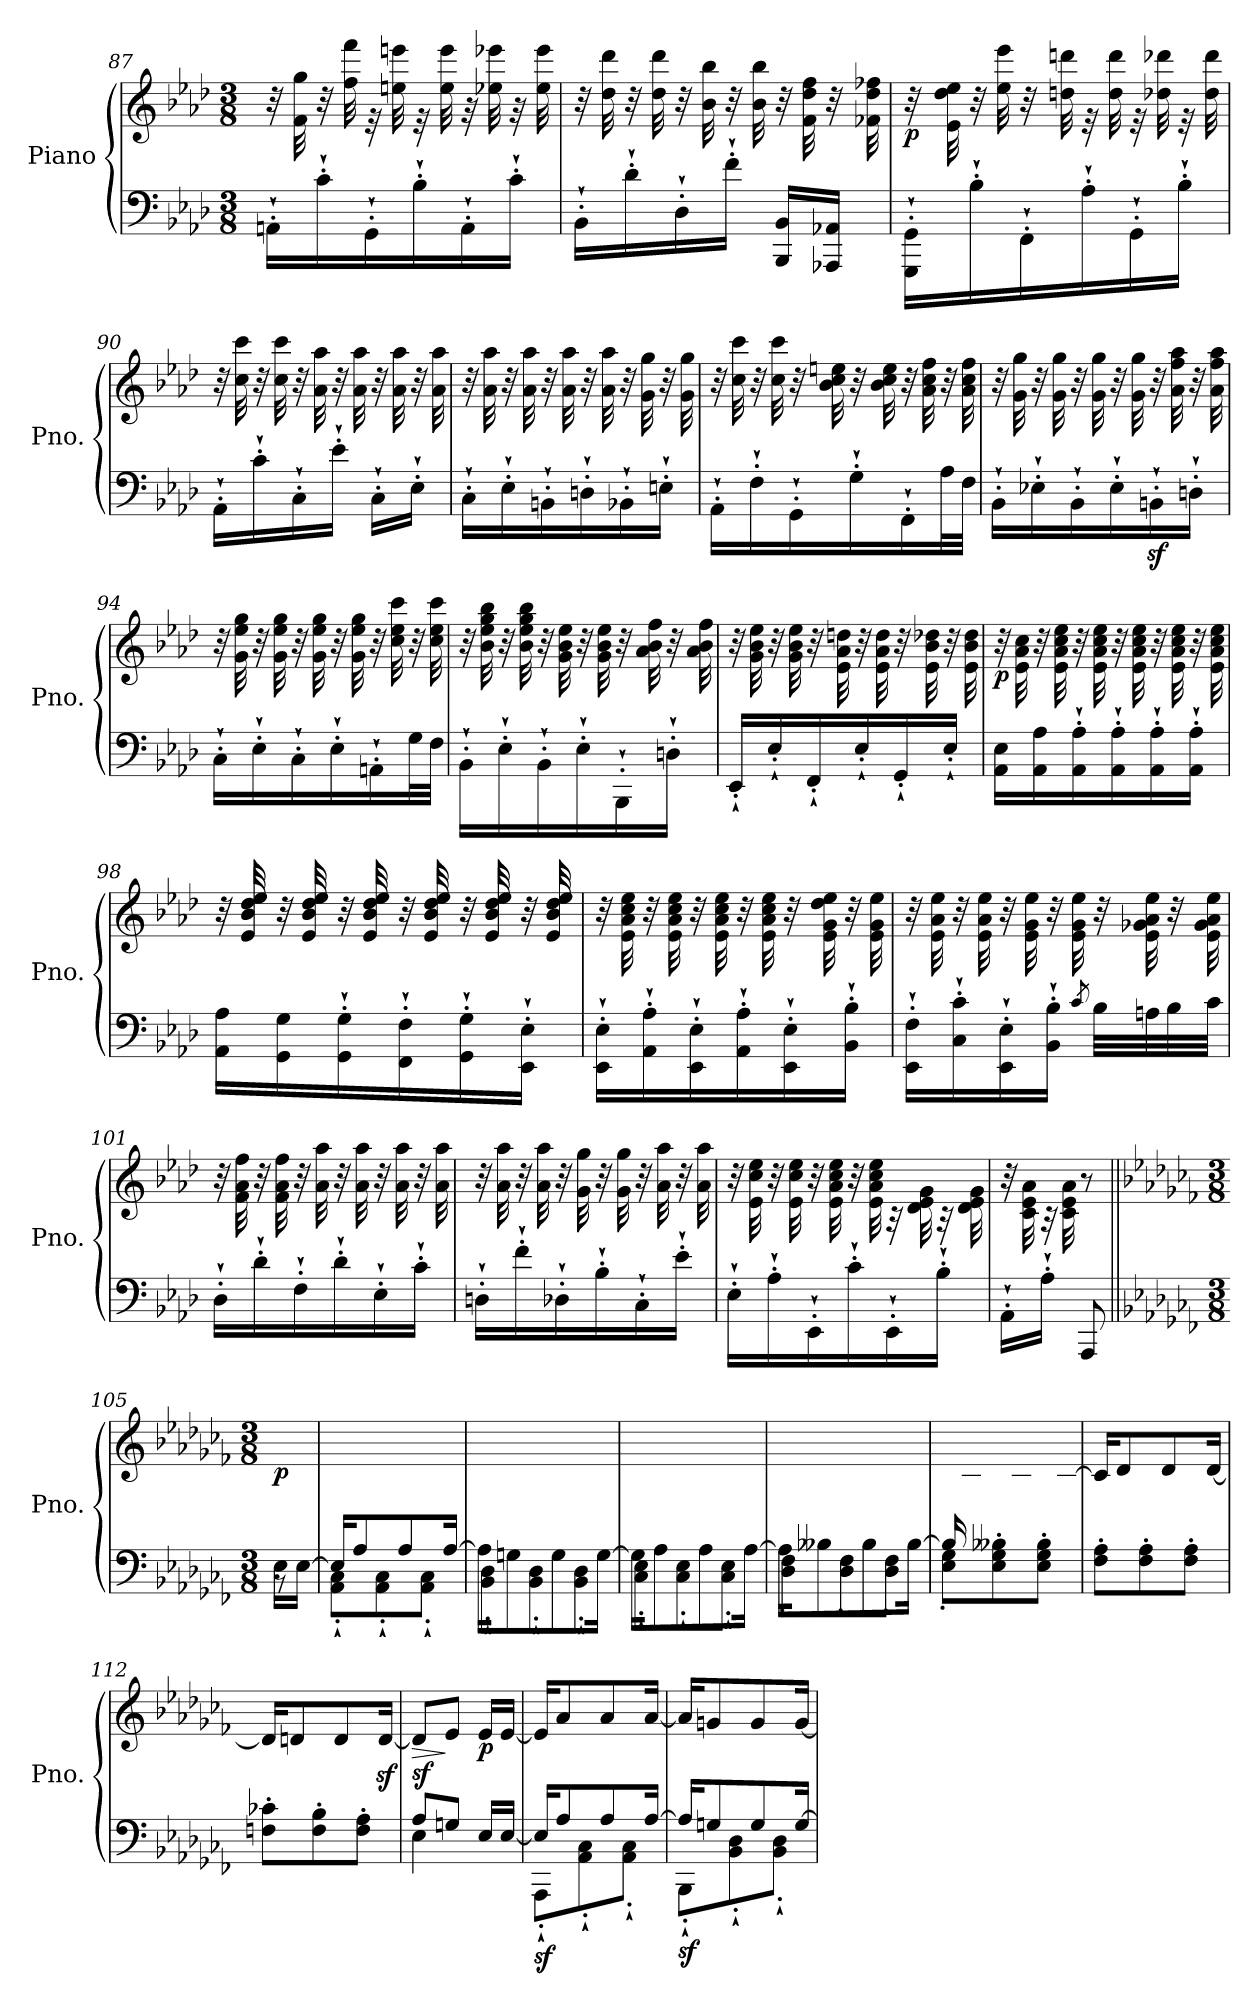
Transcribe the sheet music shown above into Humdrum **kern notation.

**kern	**kern	**dynam
*part1	*part1	*part1
*staff2	*staff1	*staff1/2
*I"Piano	*	*
*I'Pno.	*	*
!!LO:LB:g=z
*clefF4	*clefG2	*
*k[b-e-a-d-]	*k[b-e-a-d-]	*
*M3/8	*M3/8	*
=87	=87	=87
*	*^	*
16AAn'`\LL	32r	32ryy	.
.	32ryy	32f\ 32gg\	.
16c'`\	32r	32ryy	.
.	32ryy	32ff\ 32fff\	.
16GG'`\	32re	32ryy	.
.	32ryy	32een\ 32eeen\	.
16B-'`\	32re	32ryy	.
.	32ryy	32ee\ 32eee\	.
16AA'`\	32rg	32ryy	.
.	32ryy	32ee-X\ 32eee-X\	.
16c'`\JJ	32rg	32ryy	.
.	32ryy	32ee-\ 32eee-\	.
=88	=88	=88	=88
16BB-'`\LL	32r	32ryy	.
.	32ryy	32dd-\ 32ddd-\	.
16d-'`\	32r	32ryy	.
.	32ryy	32dd-\ 32ddd-\	.
16D-'`\	32r	32ryy	.
.	32ryy	32b-\ 32bb-\	.
16f'`\JJ	32r	32ryy	.
.	32ryy	32b-\ 32bb-\	.
16BBB-/ 16BB-/LL	32r	32ryy	.
!	!	!	!LO:DY:b
.	32ryy	32f\ 32dd-\ 32ff\	other-dynamics
16AAA-X/ 16AA-X/JJ	32r	32ryy	.
.	32ryy	32f-X\ 32dd-\ 32ff-X\	.
!!LO:LB:g=z	!!
=89	=89	=89	=89
!	!	!	!LO:DY:b
16GGG\'` 16GG\'`LL	32r	32ryy	p
.	32ryy	32e-\ 32dd-\ 32ee-\	.
16B-'`\	32r	32ryy	.
.	32ryy	32ee-\ 32eee-\	.
16FF'`\	32r	32ryy	.
.	32ryy	32ddn\ 32dddn\	.
16A-'`\	32re	32ryy	.
.	32ryy	32dd\ 32ddd\	.
16GG'`\	32re	32ryy	.
.	32ryy	32dd-X\ 32ddd-X\	.
16B-'`\JJ	32re	32ryy	.
.	32ryy	32dd-\ 32ddd-\	.
=90	=90	=90	=90
16AA-'`\LL	32r	32ryy	.
.	32ryy	32cc\ 32ccc\	.
16c'`\	32r	32ryy	.
.	32ryy	32cc\ 32ccc\	.
16C'`\	32r	32ryy	.
.	32ryy	32a-\ 32aa-\	.
16e-'`\JJ	32r	32ryy	.
.	32ryy	32a-\ 32aa-\	.
!	!	!	!LO:DY:b
16C'`\LL	32r	32ryy	other-dynamics
.	32ryy	32a-\ 32aa-\	.
16E-'`\JJ	32r	32ryy	.
.	32ryy	32a-\ 32aa-\	.
=91	=91	=91	=91
16C'`\LL	32r	32ryy	.
.	32ryy	32a-\ 32aa-\	.
16E-'`\	32r	32ryy	.
.	32ryy	32a-\ 32aa-\	.
16BBn'`\	32r	32ryy	.
.	32ryy	32a-\ 32aa-\	.
16Dn'`\	32r	32ryy	.
.	32ryy	32a-\ 32aa-\	.
16BB-X'`\	32r	32ryy	.
.	32ryy	32g\ 32gg\	.
16En'`\JJ	32r	32ryy	.
.	32ryy	32g\ 32gg\	.
!!LO:LB:g=z	!!
=92	=92	=92	=92
16AA-'`\LL	32r	32ryy	.
.	32ryy	32cc\ 32ccc\	.
16F'`\	32r	32ryy	.
.	32ryy	32cc\ 32ccc\	.
16GG'`\	32r	32ryy	.
.	32ryy	32b-\ 32cc\ 32een\	.
16G'`\	32r	32ryy	.
.	32ryy	32b-\ 32cc\ 32ee\	.
16FF'`\	32r	32ryy	.
.	32ryy	32a-\ 32cc\ 32ff\	.
32A-\L	32r	32ryy	.
32F\JJJ	32ryy	32a-\ 32cc\ 32ff\	.
=93	=93	=93	=93
16BB-'`\LL	32r	32ryy	.
.	32ryy	32g\ 32gg\	.
16E-X'`\	32r	32ryy	.
.	32ryy	32g\ 32gg\	.
16BB-'`\	32r	32ryy	.
.	32ryy	32g\ 32gg\	.
16E-'`\	32r	32ryy	.
.	32ryy	32g\ 32gg\	.
16BBnz<'`\	32r	32ryy	.
.	32ryy	32a-\ 32ff\ 32aa-\	.
16Dn'`\JJ	32r	32ryy	.
.	32ryy	32a-\ 32ff\ 32aa-\	.
=94	=94	=94	=94
16C'`\LL	32r	32ryy	.
.	32ryy	32g\ 32ee-\ 32gg\	.
16E-'`\	32r	32ryy	.
.	32ryy	32g\ 32ee-\ 32gg\	.
16C'`\	32r	32ryy	.
.	32ryy	32g\ 32ee-\ 32gg\	.
16E-'`\	32r	32ryy	.
.	32ryy	32g\ 32ee-\ 32gg\	.
16AAn'`\	32r	32ryy	.
!	!	!	!LO:DY:b
.	32ryy	32cc\ 32ee-\ 32ccc\	other-dynamics
32G\L	32r	32ryy	.
32F\JJJ	32ryy	32cc\ 32ee-\ 32ccc\	.
!!LO:PB:g=z	!!
=95	=95	=95	=95
16BB-'`\LL	32r	32ryy	.
.	32ryy	32b-\ 32ee-\ 32gg\ 32bb-\	.
16E-'`\	32r	32ryy	.
.	32ryy	32b-\ 32ee-\ 32gg\ 32bb-\	.
16BB-'`\	32r	32ryy	.
.	32ryy	32g\ 32b-\ 32ee-\	.
16E-'`\	32r	32ryy	.
.	32ryy	32g\ 32b-\ 32ee-\	.
16BBB-'`\	32r	32ryy	.
.	32ryy	32a-\ 32b-\ 32ff\	.
16Dn'`\JJ	32r	32ryy	.
.	32ryy	32a-\ 32b-\ 32ff\	.
=96	=96	=96	=96
16EE-'`/LL	32r	32ryy	.
.	32ryy	32g\ 32b-\ 32ee-\	.
16E-'`/	32r	32ryy	.
.	32ryy	32g\ 32b-\ 32ee-\	.
16FF'`/	32r	32ryy	.
.	32ryy	32e-\ 32a-\ 32ddn\	.
16E-'`/	32r	32ryy	.
.	32ryy	32e-\ 32a-\ 32dd\	.
16GG'`/	32r	32ryy	.
.	32ryy	32e-\ 32b-\ 32dd-X\	.
16E-'`/JJ	32r	32ryy	.
.	32ryy	32e-\ 32b-\ 32dd-\	.
!!LO:LB:g=z	!!
=97	=97	=97	=97
!	!	!	!LO:DY:b
16AA-\ 16E-\LL	32r	32ryy	p
.	32ryy	32e-\ 32a-\ 32cc\	.
16AA-\ 16A-\	32r	32ryy	.
.	32ryy	32e-\ 32a-\ 32cc\ 32ee-\	.
16AA-\'` 16A-\'`	32r	32ryy	.
.	32ryy	32e-\ 32a-\ 32cc\ 32ee-\	.
16AA-\'` 16A-\'`	32r	32ryy	.
.	32ryy	32e-\ 32a-\ 32cc\ 32ee-\	.
16AA-\'` 16A-\'`	32r	32ryy	.
.	32ryy	32e-\ 32a-\ 32cc\ 32ee-\	.
16AA-\'` 16A-\'`JJ	32r	32ryy	.
.	32ryy	32e-\ 32a-\ 32cc\ 32ee-\	.
=98	=98	=98	=98
16AA-\ 16A-\LL	32r	32ryy	.
.	32ryy	32e-/ 32b-/ 32dd-/ 32ee-/	.
16GG\ 16G\	32r	32ryy	.
.	32ryy	32e-/ 32b-/ 32dd-/ 32ee-/	.
16GG\'` 16G\'`	32r	32ryy	.
.	32ryy	32e-/ 32b-/ 32dd-/ 32ee-/	.
16FF\'` 16F\'`	32r	32ryy	.
.	32ryy	32e-/ 32b-/ 32dd-/ 32ee-/	.
16GG\'` 16G\'`	32r	32ryy	.
.	32ryy	32e-/ 32b-/ 32dd-/ 32ee-/	.
16EE-\'` 16E-\'`JJ	32r	32ryy	.
.	32ryy	32e-/ 32b-/ 32dd-/ 32ee-/	.
!!LO:LB:g=z	!!
=99	=99	=99	=99
16EE-\'` 16E-\'`LL	32r	32ryy	.
.	32ryy	32e-\ 32a-\ 32cc\ 32ee-\	.
16AA-\'` 16A-\'`	32r	32ryy	.
.	32ryy	32e-\ 32a-\ 32cc\ 32ee-\	.
16EE-\'` 16E-\'`	32r	32ryy	.
.	32ryy	32e-\ 32a-\ 32cc\ 32ee-\	.
16AA-\'` 16A-\'`	32r	32ryy	.
.	32ryy	32e-\ 32a-\ 32cc\ 32ee-\	.
16EE-\'` 16E-\'`	32r	32ryy	.
.	32ryy	32e-\ 32g\ 32dd-\ 32ee-\	.
16BB-\'` 16B-\'`JJ	32r	32ryy	.
.	32ryy	32e-\ 32g\ 32ee-\	.
=100	=100	=100	=100
16EE-\'` 16F\'`LL	32r	32ryy	.
.	32ryy	32e-\ 32a-\ 32ee-\	.
16C\'` 16c\'`	32r	32ryy	.
.	32ryy	32e-\ 32a-\ 32ee-\	.
16EE-\'` 16E-\'`	32r	32ryy	.
.	32ryy	32e-\ 32g\ 32ee-\	.
16BB-\'` 16B-\'`JJ	32r	32ryy	.
.	32ryy	32e-\ 32g\ 32ee-\	.
8qc/	.	.	.
32B-\LLL	32r	32ryy	.
32An\	32ryy	32e-\ 32g-X\ 32a-\ 32ee-\	.
32B-\	32r	32ryy	.
32c\JJJ	32ryy	32e-\ 32g-\ 32a-\ 32ee-\	.
!!LO:LB:g=z	!!
=101	=101	=101	=101
16D-'`\LL	32r	32ryy	.
.	32ryy	32f\ 32a-\ 32ff\	.
16d-'`\	32r	32ryy	.
.	32ryy	32f\ 32a-\ 32ff\	.
16F'`\	32r	32ryy	.
.	32ryy	32a-\ 32aa-\	.
16d-'`\	32r	32ryy	.
.	32ryy	32a-\ 32aa-\	.
16E-'`\	32r	32ryy	.
.	32ryy	32a-\ 32aa-\	.
16c'`\JJ	32r	32ryy	.
.	32ryy	32a-\ 32aa-\	.
!!LO:LB:g=z	!!
=102	=102	=102	=102
16Dn'`\LL	32r	32ryy	.
.	32ryy	32a-\ 32aa-\	.
16f'`\	32r	32ryy	.
.	32ryy	32a-\ 32aa-\	.
16D-X'`\	32r	32ryy	.
.	32ryy	32g\ 32gg\	.
16B-'`\	32r	32ryy	.
.	32ryy	32g\ 32gg\	.
16C'`\	32r	32ryy	.
.	32ryy	32a-\ 32aa-\	.
16e-'`\JJ	32r	32ryy	.
.	32ryy	32a-\ 32aa-\	.
=103	=103	=103	=103
16E-'`\LL	32r	32ryy	.
!	!	!	!LO:DY:b
.	32ryy	32e-\ 32cc\ 32ee-\	other-dynamics
16A-'`\	32r	32ryy	.
.	32ryy	32e-\ 32cc\ 32ee-\	.
16EE-'`\	32r	32ryy	.
.	32ryy	32e-\ 32a-\ 32cc\ 32ee-\	.
16c'`\	32r	32ryy	.
.	32ryy	32e-\ 32a-\ 32cc\ 32ee-\	.
16EE-'`\	32rA	32ryy	.
.	32ryy	32d-\ 32e-\ 32g\	.
16B-'`\JJ	32rA	32ryy	.
.	32ryy	32d-\ 32e-\ 32g\	.
=104	=104	=104	=104
16AA-'`\LL	32r	32ryy	.
.	32ryy	32c\ 32e-\ 32a-\	.
16A-'`\JJ	32rA	32ryy	.
.	32ryy	32c\ 32e-\ 32a-\	.
8AAA-/	8r	8ryy	.
*	*v	*v	*
!!LO:LB:g=z
=105||	=105||	=105||
*k[b-e-a-d-g-c-f-]	*k[b-e-a-d-g-c-f-]	*
*M3/8	*M3/8	*
*^	*^	*
!	!	!LO:TX:a:B:t=Var. III.	!	!
!	!	!	!	!LO:DY:b
*	*	*v	*v	*
16E-\LL	8rBB	8ryy	p
[16E-\JJ	.	.	.
=106	=106	=106	=106
16E-/KL]	8AA-\'` 8C-\'`L	4.ryy	.
8A-/	.	.	.
.	8AA-\'` 8C-\'`	.	.
8A-/	.	.	.
.	8AA-\'` 8C-\'`J	.	.
[16A-/Jk	.	.	.
=107	=107	=107	=107
16A-\KL]	8BB-\'` 8D-\'`L	4.ryy	.
8Gn\	.	.	.
.	8BB-\'` 8D-\'`	.	.
8G\	.	.	.
.	8BB-\'` 8D-\'`J	.	.
[16G\Jk	.	.	.
=108	=108	=108	=108
16G\KL]	8C-\'` 8E-\'`L	4.ryy	.
8A-\	.	.	.
.	8C-\'` 8E-\'`	.	.
8A-\	.	.	.
.	8C-\'` 8E-\'`J	.	.
[16A-\Jk	.	.	.
=109	=109	=109	=109
16A-\KL]	8D-\' 8F-\'L	4.ryy	.
8B--X\	.	.	.
.	8D-\' 8F-\'	.	.
8B--\	.	.	.
.	8D-\' 8F-\'J	.	.
[16B--\Jk	.	.	.
=110	=110	=110	=110
16B--/KL]	8E-\' 8G-\'L	16ryy	.
!	!	!	!LO:DY:b
4ryy	.	8cn\	other-dynamics
.	8E-\' 8G-\' 8B--X\'	.	.
.	.	8c\	.
.	8E-\' 8G-\' 8B--\'J	.	.
16ryy	.	[16c\Jk	.
*v	*v	*	*
=111	=111	=111
8F-\' 8A-\'L	16c/KL]	.
.	8d-/	.
8F-\' 8A-\'	.	.
.	8d-/	.
8F-\' 8A-\'J	.	.
.	[16d-/Jk	.
!!LO:PB:g=z
=112	=112	=112
8Fn\' 8c-X\'L	16d-/KL]	.
.	8dn/	.
8F\' 8B-\'	.	.
.	8d/	.
8F\' 8A-\'J	.	.
.	[16dz</Jk	.
=113	=113	=113
*^	*	*
*	*^	*	*
!	!	!	!	!LO:HP:b
!	!	!	!	!LO:DY:n=1:a=2
4ryy	8A-/L	4E-\	8d/L]	> sf
.	8Gn/J	.	8e-/J	]
!	!	!	!	!LO:DY:n=2:b
16E-/LL	8ryy	8ryy	16e-/LL	p
[16E-/JJ	.	.	[16e-/JJ	.
*	*v	*v	*	*
=114	=114	=114	=114
!	!	!	!LO:DY:b=2
16E-/KL]	8AAA-'`\L	16e-/KL]	sf
8A-/	.	8a-/	.
.	8AA-\'` 8C-\'`	.	.
8A-/	.	8a-/	.
.	8AA-\'` 8C-\'`J	.	.
[16A-/Jk	.	[16a-/Jk	.
=115	=115	=115	=115
!	!	!	!LO:DY:b=2
16A-/KL]	8BBB-'`\L	16a-/KL]	sf
8Gn/	.	8gn/	.
.	8BB-\'` 8D-\'`	.	.
8G/	.	8g/	.
.	8BB-\'` 8D-\'`J	.	.
[16G/Jk	.	[16g/Jk	.
*v	*v	*	*
=	=	=
*-	*-	*-
